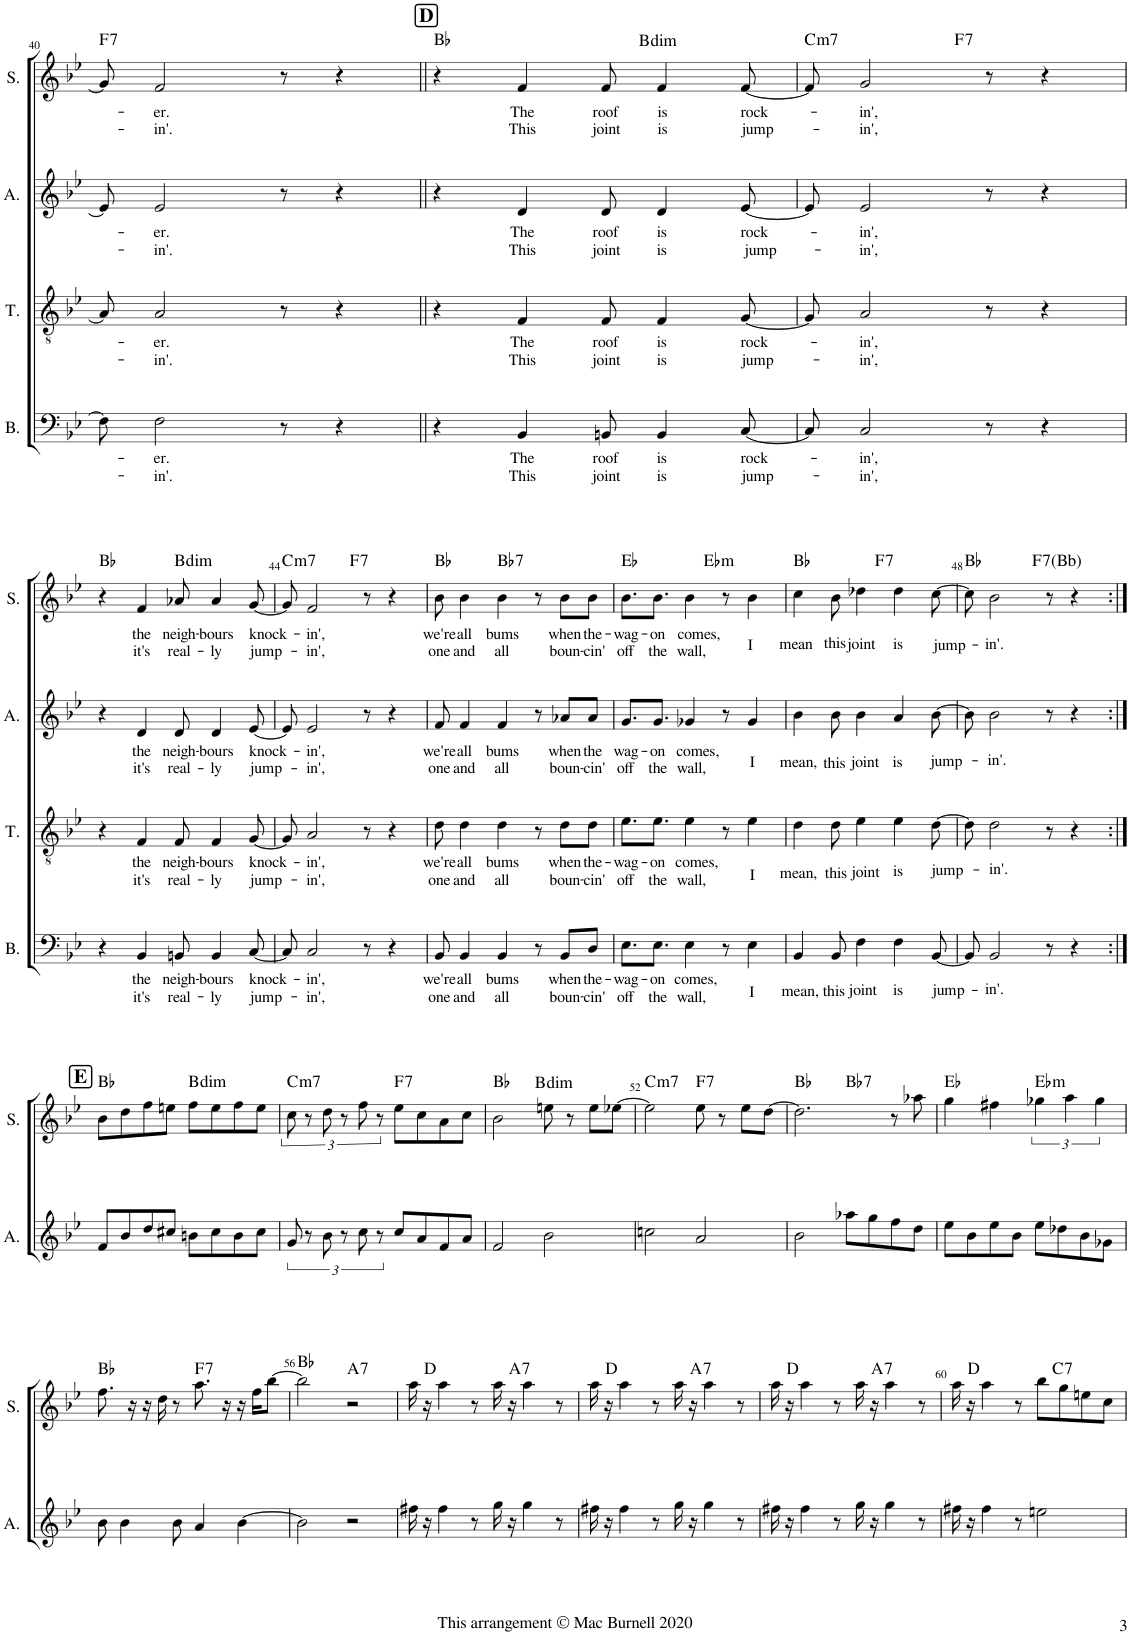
**kern	**text	**text	**kern	**text	**text	**kern	**text	**text	**kern	**text	**text	**harte
*part4	*part4	*part4	*part3	*part3	*part3	*part2	*part2	*part2	*part1	*part1	*part1	*part1
*staff4	*staff4	*staff4	*staff3	*staff3	*staff3	*staff2	*staff2	*staff2	*staff1	*staff1	*staff1	*
*I"Bass	*	*	*I"Tenor	*	*	*I"Alto	*	*	*I"Soprano	*	*	*
*I'B.	*	*	*I'T.	*	*	*I'A.	*	*	*I'S.	*	*	*
!!LO:PB:g=z
*clefF4	*	*	*clefGv2	*	*	*clefG2	*	*	*clefG2	*	*	*
*Trd7c12	*	*	*	*	*	*	*	*	*	*	*	*
*k[b-e-]	*	*	*k[b-e-]	*	*	*k[b-e-]	*	*	*k[b-e-]	*	*	*
*M4/4	*	*	*M4/4	*	*	*M4/4	*	*	*M4/4	*	*	*
=40	=40	=40	=40	=40	=40	=40	=40	=40	=40	=40	=40	=40
!	!	!	!	!	!	!	!	!	!	!	!	!LO:H:kt=7
8F\]	.	.	8A/]	.	.	8e-/]	.	.	8g/]	.	.	F:7
!	!LO:LY:b	!LO:LY:b	!	!LO:LY:b	!LO:LY:b	!	!LO:LY:b	!LO:LY:b	!	!LO:LY:b	!LO:LY:b	!
2F\	-er.	-in'.	2A/	-er.	-in'.	2e-/	-er.	-in'.	2f/	-er.	-in'.	.
8r	.	.	8r	.	.	8r	.	.	8r	.	.	.
4r	.	.	4r	.	.	4r	.	.	4r	.	.	.
!!LO:REH:place=s1:a:B:cj:fs=14:t=D
=41||	=41||	=41||	=41||	=41||	=41||	=41||	=41||	=41||	=41||	=41||	=41||	=41||
4r	.	.	4r	.	.	4r	.	.	4r	.	.	Bb:maj
!	!LO:LY:b	!LO:LY:b	!	!LO:LY:b	!LO:LY:b	!	!LO:LY:b	!LO:LY:b	!	!LO:LY:b	!LO:LY:b	!
4BB-/	The	This	4F/	The	This	4d/	The	This	4f/	The	This	.
!	!LO:LY:b	!LO:LY:b	!	!LO:LY:b	!LO:LY:b	!	!LO:LY:b	!LO:LY:b	!	!LO:LY:b	!LO:LY:b	!
8BBn/	roof	joint	8F/	roof	joint	8d/	roof	joint	8f/	roof	joint	.
!	!LO:LY:b	!LO:LY:b	!	!LO:LY:b	!LO:LY:b	!	!LO:LY:b	!LO:LY:b	!	!LO:LY:b	!LO:LY:b	!LO:H:kt=dim
4BB/	is	is	4F/	is	is	4d/	is	is	4f/	is	is	B:dim
!	!LO:LY:b	!LO:LY:b	!	!LO:LY:b	!LO:LY:b	!	!LO:LY:b	!LO:LY:b	!	!LO:LY:b	!LO:LY:b	!
[8C/	rock-	jump-	[8G/	rock-	jump-	[8e-/	rock-	jump-	[8f/	rock-	jump-	.
=42	=42	=42	=42	=42	=42	=42	=42	=42	=42	=42	=42	=42
!	!	!	!	!	!	!	!	!	!	!	!	!LO:H:kt=m7
*	*	*	*	*	*	*	*	*	*^	*	*	*
8C/]	.	.	8G/]	.	.	8e-/]	.	.	8f/]	2ryy	.	.	C:min7
!	!LO:LY:b	!LO:LY:b	!	!LO:LY:b	!LO:LY:b	!	!LO:LY:b	!LO:LY:b	!	!	!LO:LY:b	!LO:LY:b	!
2C/	-in',	-in',	2A/	-in',	-in',	2e-/	-in',	-in',	2g/	.	-in',	-in',	.
!	!	!	!	!	!	!	!	!	!	!	!	!	!LO:H:kt=7
.	.	.	.	.	.	.	.	.	.	2ryy	.	.	F:7
8r	.	.	8r	.	.	8r	.	.	8r	.	.	.	.
4r	.	.	4r	.	.	4r	.	.	4r	.	.	.	.
*	*	*	*	*	*	*	*	*	*v	*v	*	*	*
!!LO:LB:g=z
=43	=43	=43	=43	=43	=43	=43	=43	=43	=43	=43	=43	=43
4r	.	.	4r	.	.	4r	.	.	4r	.	.	Bb:maj
!	!LO:LY:b	!LO:LY:b	!	!LO:LY:b	!LO:LY:b	!	!LO:LY:b	!LO:LY:b	!	!LO:LY:b	!LO:LY:b	!
4BB-/	the	it's	4F/	the	it's	4d/	the	it's	4f/	the	it's	.
!	!LO:LY:b	!LO:LY:b	!	!LO:LY:b	!LO:LY:b	!	!LO:LY:b	!LO:LY:b	!	!LO:LY:b	!LO:LY:b	!LO:H:kt=dim
8BBn/	neigh-	real-	8F/	neigh-	real-	8d/	neigh-	real-	8a-X/	neigh-	real-	B:dim
!	!LO:LY:b	!LO:LY:b	!	!LO:LY:b	!LO:LY:b	!	!LO:LY:b	!LO:LY:b	!	!LO:LY:b	!LO:LY:b	!
4BB/	-bours	-ly	4F/	-bours	-ly	4d/	-bours	-ly	4a-/	-bours	-ly	.
!	!LO:LY:b	!LO:LY:b	!	!LO:LY:b	!LO:LY:b	!	!LO:LY:b	!LO:LY:b	!	!LO:LY:b	!LO:LY:b	!
[8C/	knock-	jump-	[8G/	knock-	jump-	[8e-/	knock-	jump-	[8g/	knock-	jump-	.
=44	=44	=44	=44	=44	=44	=44	=44	=44	=44	=44	=44	=44
!	!	!	!	!	!	!	!	!	!	!	!	!LO:H:kt=m7
*	*	*	*	*	*	*	*	*	*^	*	*	*
8C/]	.	.	8G/]	.	.	8e-/]	.	.	8g/]	2ryy	.	.	C:min7
!	!LO:LY:b	!LO:LY:b	!	!LO:LY:b	!LO:LY:b	!	!LO:LY:b	!LO:LY:b	!	!	!LO:LY:b	!LO:LY:b	!
2C/	-in',	-in',	2A/	-in',	-in',	2e-/	-in',	-in',	2f/	.	-in',	-in',	.
!	!	!	!	!	!	!	!	!	!	!	!	!	!LO:H:kt=7
.	.	.	.	.	.	.	.	.	.	2ryy	.	.	F:7
8r	.	.	8r	.	.	8r	.	.	8r	.	.	.	.
4r	.	.	4r	.	.	4r	.	.	4r	.	.	.	.
=45	=45	=45	=45	=45	=45	=45	=45	=45	=45	=45	=45	=45	=45
!	!LO:LY:b	!LO:LY:b	!	!LO:LY:b	!LO:LY:b	!	!LO:LY:b	!LO:LY:b	!	!	!LO:LY:b	!LO:LY:b	!
*	*	*	*	*	*	*	*	*	*v	*v	*	*	*
8BB-/	we're	one	8d\	we're	one	8f/	we're	one	8b-\	we're	one	Bb:maj
!	!LO:LY:b	!LO:LY:b	!	!LO:LY:b	!LO:LY:b	!	!LO:LY:b	!LO:LY:b	!	!LO:LY:b	!LO:LY:b	!
4BB-/	all	and	4d\	all	and	4f/	all	and	4b-\	all	and	.
!	!LO:LY:b	!LO:LY:b	!	!LO:LY:b	!LO:LY:b	!	!LO:LY:b	!LO:LY:b	!	!LO:LY:b	!LO:LY:b	!LO:H:kt=7
4BB-/	bums	all	4d\	bums	all	4f/	bums	all	4b-\	bums	all	Bb:7
8r	.	.	8r	.	.	8r	.	.	8r	.	.	.
!	!LO:LY:b	!LO:LY:b	!	!LO:LY:b	!LO:LY:b	!	!LO:LY:b	!LO:LY:b	!	!LO:LY:b	!LO:LY:b	!
8BB-/L	when	boun-	8d\L	when	boun-	8a-X/L	when	boun-	8b-\L	when	boun-	.
!	!LO:LY:b	!LO:LY:b	!	!LO:LY:b	!LO:LY:b	!	!LO:LY:b	!LO:LY:b	!	!LO:LY:b	!LO:LY:b	!
8D/J	the-	-cin'	8d\J	the-	-cin'	8a-/J	the	-cin'	8b-\J	the-	-cin'	.
=46	=46	=46	=46	=46	=46	=46	=46	=46	=46	=46	=46	=46
!	!LO:LY:b	!LO:LY:b	!	!LO:LY:b	!LO:LY:b	!	!LO:LY:b	!LO:LY:b	!	!LO:LY:b	!LO:LY:b	!
*	*	*	*	*	*	*	*	*	*^	*	*	*
8.E-\L	wag-	off	8.e-\L	wag-	off	8.g/L	wag-	off	8.b-\L	2ryy	wag-	off	Eb:maj
!	!LO:LY:b	!LO:LY:b	!	!LO:LY:b	!LO:LY:b	!	!LO:LY:b	!LO:LY:b	!	!	!LO:LY:b	!LO:LY:b	!
8.E-\J	-on	the	8.e-\J	-on	the	8.g/J	-on	the	8.b-\J	.	-on	the	.
!	!LO:LY:b	!LO:LY:b	!	!LO:LY:b	!LO:LY:b	!	!LO:LY:b	!LO:LY:b	!	!	!LO:LY:b	!LO:LY:b	!
4E-\	comes,	wall,	4e-\	comes,	wall,	4g-X/	comes,	wall,	4b-\	.	comes,	wall,	.
!	!	!	!	!	!	!	!	!	!	!	!	!	!LO:H:kt=m
.	.	.	.	.	.	.	.	.	.	2ryy	.	.	Eb:min
8r	.	.	8r	.	.	8r	.	.	8r	.	.	.	.
!	!LO:LY:b	!	!	!LO:LY:b	!	!	!LO:LY:b	!	!	!	!LO:LY:b	!	!
4E-\	I	.	4e-\	I	.	4g-/	I	.	4b-\	.	I	.	.
=47	=47	=47	=47	=47	=47	=47	=47	=47	=47	=47	=47	=47	=47
!	!LO:LY:b	!	!	!LO:LY:b	!	!	!LO:LY:b	!	!	!	!LO:LY:b	!	!
4BB-/	mean,	.	4d\	mean,	.	4b-\	mean,	.	4cc\	2ryy	mean	.	Bb:maj
!	!LO:LY:b	!	!	!LO:LY:b	!	!	!LO:LY:b	!	!	!	!LO:LY:b	!	!
8BB-/	-this	.	8d\	-this	.	8b-\	-this	.	8b-\	.	-this	.	.
!	!LO:LY:b	!	!	!LO:LY:b	!	!	!LO:LY:b	!	!	!	!LO:LY:b	!	!
4F\	joint	.	4e-\	joint	.	4b-\	joint	.	4dd-X\	.	joint	.	.
!	!	!	!	!	!	!	!	!	!	!	!	!	!LO:H:kt=7
.	.	.	.	.	.	.	.	.	.	2ryy	.	.	F:7
!	!LO:LY:b	!	!	!LO:LY:b	!	!	!LO:LY:b	!	!	!	!LO:LY:b	!	!
4F\	is	.	4e-\	is	.	4a/	is	.	4dd-\	.	is	.	.
!	!LO:LY:b	!	!	!LO:LY:b	!	!	!LO:LY:b	!	!	!	!LO:LY:b	!	!
[8BB-/	jump-	.	[8d\	jump-	.	[8b-\	jump-	.	[8cc\	.	jump-	.	.
=48	=48	=48	=48	=48	=48	=48	=48	=48	=48	=48	=48	=48	=48
8BB-/]	.	.	8d\]	.	.	8b-\]	.	.	8cc\]	2ryy	.	.	Bb:maj
!	!LO:LY:b	!	!	!LO:LY:b	!	!	!LO:LY:b	!	!	!	!LO:LY:b	!	!
2BB-/	-in'.	.	2d\	-in'.	.	2b-\	-in'.	.	2b-\	.	-in'.	.	.
!	!	!	!	!	!	!	!	!	!	!	!	!	!LO:H:kt=7
.	.	.	.	.	.	.	.	.	.	2ryy	.	.	F:7
8r	.	.	8r	.	.	8r	.	.	8r	.	.	.	.
4r	.	.	4r	.	.	4r	.	.	4r	.	.	.	.
*	*	*	*	*	*	*	*	*	*v	*v	*	*	*
!!LO:LB:g=z
!!LO:REH:place=s1:a:B:cj:fs=14:t=E
=49:|!	=49:|!	=49:|!	=49:|!	=49:|!	=49:|!	=49:|!	=49:|!	=49:|!	=49:|!	=49:|!	=49:|!	=49:|!
8r	.	.	1r	.	.	8f/L	.	.	8b-\L	.	.	Bb:maj
8r	.	.	.	.	.	8b-/	.	.	8dd\	.	.	.
4r	.	.	.	.	.	8dd/	.	.	8ff\	.	.	.
.	.	.	.	.	.	8cc#X/J	.	.	8een\J	.	.	.
!	!	!	!	!	!	!	!	!	!	!	!	!LO:H:kt=dim
2r	.	.	.	.	.	8bn\L	.	.	8ff\L	.	.	B:dim
.	.	.	.	.	.	8cc#\	.	.	8ee\	.	.	.
.	.	.	.	.	.	8b\	.	.	8ff\	.	.	.
.	.	.	.	.	.	8cc#\J	.	.	8ee\J	.	.	.
=50	=50	=50	=50	=50	=50	=50	=50	=50	=50	=50	=50	=50
!	!	!	!	!	!	!	!	!	!	!	!	!LO:H:kt=m7
1r	.	.	1r	.	.	12g/	.	.	12cc\	.	.	C:min7
.	.	.	.	.	.	12r	.	.	12r	.	.	.
.	.	.	.	.	.	12b-\	.	.	12dd\	.	.	.
.	.	.	.	.	.	12r	.	.	12r	.	.	.
.	.	.	.	.	.	12cc\	.	.	12ff\	.	.	.
.	.	.	.	.	.	12r	.	.	12r	.	.	.
!	!	!	!	!	!	!	!	!	!	!	!	!LO:H:kt=7
.	.	.	.	.	.	8cc/L	.	.	8ee-\L	.	.	F:7
.	.	.	.	.	.	8a/	.	.	8cc\	.	.	.
.	.	.	.	.	.	8f/	.	.	8a\	.	.	.
.	.	.	.	.	.	8a/J	.	.	8cc\J	.	.	.
=51	=51	=51	=51	=51	=51	=51	=51	=51	=51	=51	=51	=51
1r	.	.	1r	.	.	2f/	.	.	2b-\	.	.	Bb:maj
!	!	!	!	!	!	!	!	!	!	!	!	!LO:H:kt=dim
.	.	.	.	.	.	2b-\	.	.	8een\	.	.	B:dim
.	.	.	.	.	.	.	.	.	8r	.	.	.
.	.	.	.	.	.	.	.	.	8ee\L	.	.	.
.	.	.	.	.	.	.	.	.	[8ee-X\J	.	.	.
=52	=52	=52	=52	=52	=52	=52	=52	=52	=52	=52	=52	=52
!	!	!	!	!	!	!	!	!	!	!	!	!LO:H:kt=m7
1r	.	.	1r	.	.	2ccn\	.	.	2ee-\]	.	.	C:min7
!	!	!	!	!	!	!	!	!	!	!	!	!LO:H:kt=7
.	.	.	.	.	.	2a/	.	.	8ee-\	.	.	F:7
.	.	.	.	.	.	.	.	.	8r	.	.	.
.	.	.	.	.	.	.	.	.	8ee-\L	.	.	.
.	.	.	.	.	.	.	.	.	[8dd\J	.	.	.
=53	=53	=53	=53	=53	=53	=53	=53	=53	=53	=53	=53	=53
*	*	*	*	*	*	*	*	*	*^	*	*	*
1r	.	.	1r	.	.	2b-\	.	.	2.dd\]	2ryy	.	.	Bb:maj
!	!	!	!	!	!	!	!	!	!	!	!	!	!LO:H:kt=7
.	.	.	.	.	.	8aa-X\L	.	.	.	2ryy	.	.	Bb:7
.	.	.	.	.	.	8gg\	.	.	.	.	.	.	.
.	.	.	.	.	.	8ff\	.	.	8r	.	.	.	.
.	.	.	.	.	.	8dd\J	.	.	8aa-X\	.	.	.	.
*	*	*	*	*	*	*	*	*	*v	*v	*	*	*
=54	=54	=54	=54	=54	=54	=54	=54	=54	=54	=54	=54	=54
1r	.	.	1r	.	.	8ee-\L	.	.	4gg\	.	.	Eb:maj
.	.	.	.	.	.	8b-\	.	.	.	.	.	.
.	.	.	.	.	.	8ee-\	.	.	4ff#X\	.	.	.
.	.	.	.	.	.	8b-\J	.	.	.	.	.	.
!	!	!	!	!	!	!	!	!	!	!	!	!LO:H:kt=m
.	.	.	.	.	.	8ee-\L	.	.	6gg-X\	.	.	Eb:min
.	.	.	.	.	.	8dd-X\	.	.	.	.	.	.
.	.	.	.	.	.	.	.	.	6aa\	.	.	.
.	.	.	.	.	.	8b-\	.	.	.	.	.	.
.	.	.	.	.	.	.	.	.	6gg-\	.	.	.
.	.	.	.	.	.	8g-X\J	.	.	.	.	.	.
!!LO:LB:g=z
=55	=55	=55	=55	=55	=55	=55	=55	=55	=55	=55	=55	=55
1r	.	.	1r	.	.	8b-\	.	.	8.ff\	.	.	Bb:maj
.	.	.	.	.	.	4b-\	.	.	.	.	.	.
.	.	.	.	.	.	.	.	.	16r	.	.	.
.	.	.	.	.	.	.	.	.	16r	.	.	.
.	.	.	.	.	.	.	.	.	16dd\	.	.	.
.	.	.	.	.	.	8b-\	.	.	8r	.	.	.
!	!	!	!	!	!	!	!	!	!	!	!	!LO:H:kt=7
.	.	.	.	.	.	4a/	.	.	8.aa\	.	.	F:7
.	.	.	.	.	.	.	.	.	16r	.	.	.
.	.	.	.	.	.	[4b-\	.	.	16r	.	.	.
.	.	.	.	.	.	.	.	.	16ff\KL	.	.	.
.	.	.	.	.	.	.	.	.	[8bb-\J	.	.	.
=56	=56	=56	=56	=56	=56	=56	=56	=56	=56	=56	=56	=56
1r	.	.	1r	.	.	2b-\]	.	.	2bb-\]	.	.	Bb:maj
!	!	!	!	!	!	!	!	!	!	!	!	!LO:H:kt=7
.	.	.	.	.	.	2r	.	.	2r	.	.	A:7
=57	=57	=57	=57	=57	=57	=57	=57	=57	=57	=57	=57	=57
1r	.	.	1r	.	.	16ff#X\	.	.	16aa\	.	.	D:maj
.	.	.	.	.	.	16r	.	.	16r	.	.	.
.	.	.	.	.	.	4ff#\	.	.	4aa\	.	.	.
.	.	.	.	.	.	8r	.	.	8r	.	.	.
!	!	!	!	!	!	!	!	!	!	!	!	!LO:H:kt=7
.	.	.	.	.	.	16gg\	.	.	16aa\	.	.	A:7
.	.	.	.	.	.	16r	.	.	16r	.	.	.
.	.	.	.	.	.	4gg\	.	.	4aa\	.	.	.
.	.	.	.	.	.	8r	.	.	8r	.	.	.
=58	=58	=58	=58	=58	=58	=58	=58	=58	=58	=58	=58	=58
1r	.	.	1r	.	.	16ff#X\	.	.	16aa\	.	.	D:maj
.	.	.	.	.	.	16r	.	.	16r	.	.	.
.	.	.	.	.	.	4ff#\	.	.	4aa\	.	.	.
.	.	.	.	.	.	8r	.	.	8r	.	.	.
!	!	!	!	!	!	!	!	!	!	!	!	!LO:H:kt=7
.	.	.	.	.	.	16gg\	.	.	16aa\	.	.	A:7
.	.	.	.	.	.	16r	.	.	16r	.	.	.
.	.	.	.	.	.	4gg\	.	.	4aa\	.	.	.
.	.	.	.	.	.	8r	.	.	8r	.	.	.
=59	=59	=59	=59	=59	=59	=59	=59	=59	=59	=59	=59	=59
1r	.	.	1r	.	.	16ff#X\	.	.	16aa\	.	.	D:maj
.	.	.	.	.	.	16r	.	.	16r	.	.	.
.	.	.	.	.	.	4ff#\	.	.	4aa\	.	.	.
.	.	.	.	.	.	8r	.	.	8r	.	.	.
!	!	!	!	!	!	!	!	!	!	!	!	!LO:H:kt=7
.	.	.	.	.	.	16gg\	.	.	16aa\	.	.	A:7
.	.	.	.	.	.	16r	.	.	16r	.	.	.
.	.	.	.	.	.	4gg\	.	.	4aa\	.	.	.
.	.	.	.	.	.	8r	.	.	8r	.	.	.
=60	=60	=60	=60	=60	=60	=60	=60	=60	=60	=60	=60	=60
1r	.	.	1r	.	.	16ff#X\	.	.	16aa\	.	.	D:maj
.	.	.	.	.	.	16r	.	.	16r	.	.	.
.	.	.	.	.	.	4ff#\	.	.	4aa\	.	.	.
.	.	.	.	.	.	8r	.	.	8r	.	.	.
!	!	!	!	!	!	!	!	!	!	!	!	!LO:H:kt=7
.	.	.	.	.	.	2een\	.	.	8bb-\L	.	.	C:7
.	.	.	.	.	.	.	.	.	8gg\	.	.	.
.	.	.	.	.	.	.	.	.	8een\	.	.	.
.	.	.	.	.	.	.	.	.	8cc\J	.	.	.
=	=	=	=	=	=	=	=	=	=	=	=	=
*-	*-	*-	*-	*-	*-	*-	*-	*-	*-	*-	*-	*-
